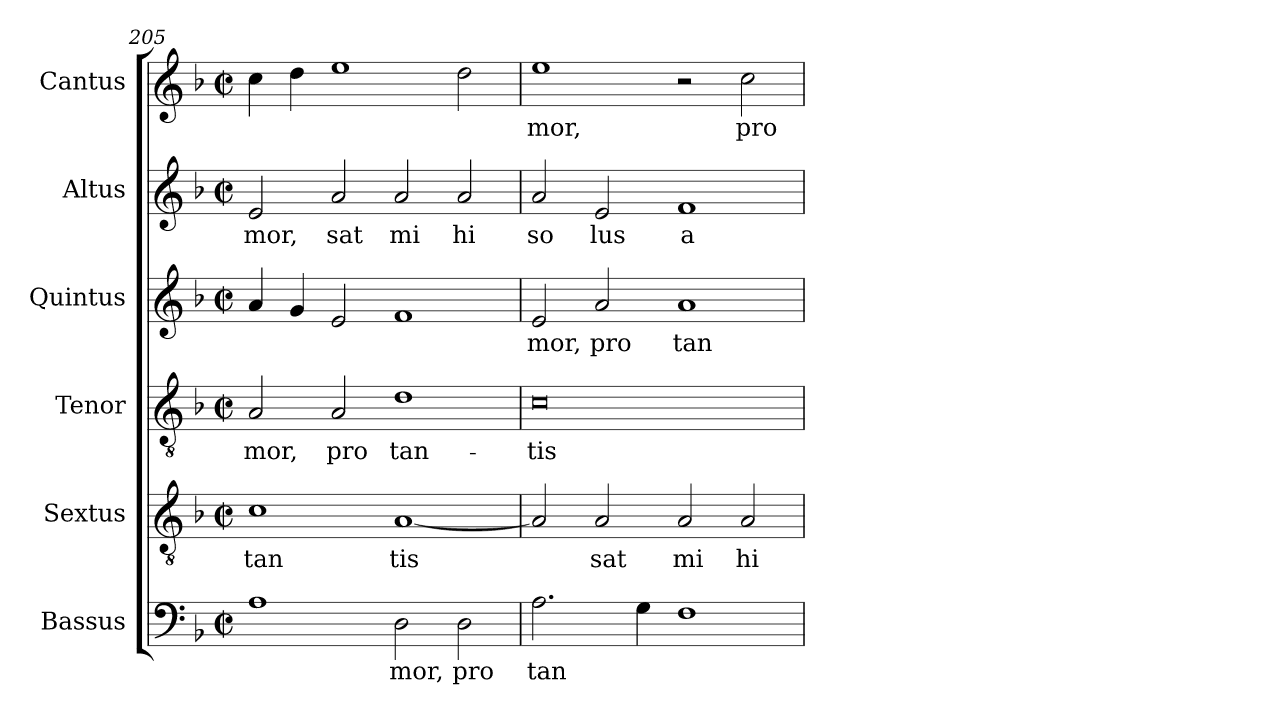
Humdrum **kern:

**kern	**text	**kern	**text	**kern	**text	**kern	**text	**kern	**text	**kern	**text
*part6	*part6	*part5	*part5	*part4	*part4	*part3	*part3	*part2	*part2	*part1	*part1
*staff6	*staff6	*staff5	*staff5	*staff4	*staff4	*staff3	*staff3	*staff2	*staff2	*staff1	*staff1
*I"Bassus	*	*I"Sextus	*	*I"Tenor	*	*I"Quintus	*	*I"Altus	*	*I"Cantus	*
*I'Bassus	*	*I'Sextus	*	*I'Tenor	*	*I'Quintus	*	*I'Altus	*	*I'Cantus	*
*clefF4	*	*clefGv2	*	*clefGv2	*	*clefG2	*	*clefG2	*	*clefG2	*
*k[b-]	*	*k[b-]	*	*k[b-]	*	*k[b-]	*	*k[b-]	*	*k[b-]	*
*F:	*	*F:	*	*F:	*	*F:	*	*F:	*	*F:	*
*M2/2	*	*M2/2	*	*M2/2	*	*M2/2	*	*M2/2	*	*M2/2	*
*met(c|)	*	*met(c|)	*	*met(c|)	*	*met(c|)	*	*met(c|)	*	*met(c|)	*
=205	=205	=205	=205	=205	=205	=205	=205	=205	=205	=205	=205
!	!	!	!LO:LY:b:cj	!	!LO:LY:b:cj	!	!	!	!LO:LY:b:cj	!	!
1A	.	1c	tan	2A/	-mor,	4a/	.	2e/	mor,	4cc\	.
.	.	.	.	.	.	4g/	.	.	.	4dd\	.
!	!	!	!	!	!LO:LY:b:cj	!	!	!	!LO:LY:b:cj	!	!
.	.	.	.	2A/	pro	2e/	.	2a/	sat	1ee	.
!	!LO:LY:b:cj	!	!LO:LY:b:cj	!	!LO:LY:b:cj	!	!	!	!LO:LY:b:cj	!	!
2D\	mor,	[<1A	tis	1d	tan-	1f	.	2a/	mi	.	.
!	!LO:LY:b:cj	!	!	!	!	!	!	!	!LO:LY:b:cj	!	!
2D\	pro	.	.	.	.	.	.	2a/	hi	2dd\	.
=206	=206	=206	=206	=206	=206	=206	=206	=206	=206	=206	=206
!	!LO:LY:b	!	!	!	!LO:LY:b:cj	!	!LO:LY:b:cj	!	!LO:LY:b:cj	!	!LO:LY:b:cj
2.A\	tan	2A/]	.	0c	-tis	2e/	mor,	2a/	so	1ee	mor,
!	!	!	!LO:LY:b:cj	!	!	!	!LO:LY:b:cj	!	!LO:LY:b:cj	!	!
.	.	2A/	sat	.	.	2a/	pro	2e/	lus	.	.
4G\	.	.	.	.	.	.	.	.	.	.	.
!	!	!	!LO:LY:b:cj	!	!	!	!LO:LY:b:cj	!	!LO:LY:b:cj	!	!
1F	.	2A/	mi	.	.	1a	tan	1f	a	2r	.
!	!	!	!LO:LY:b:cj	!	!	!	!	!	!	!	!LO:LY:b:cj
.	.	2A/	hi	.	.	.	.	.	.	2cc\	pro
=	=	=	=	=	=	=	=	=	=	=	=
*-	*-	*-	*-	*-	*-	*-	*-	*-	*-	*-	*-
